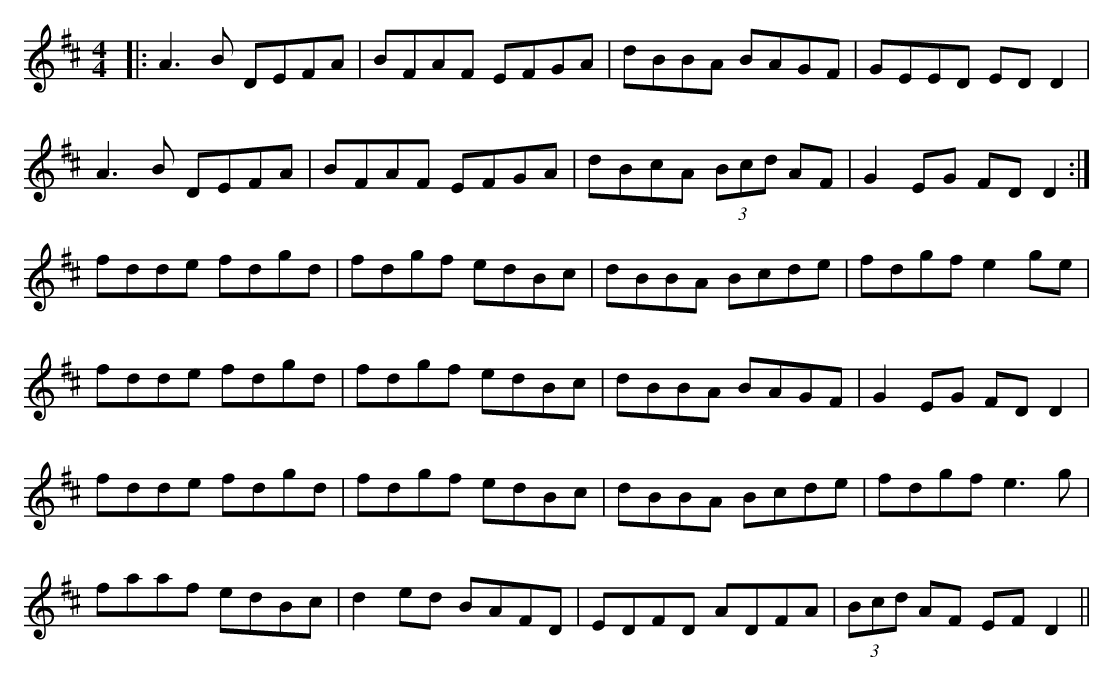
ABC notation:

X:1
M:4/4
K:D
|:A3B DEFA|BFAF EFGA|dBBA BAGF|GEED ED D2|
A3B DEFA|BFAF EFGA|dBcA (3Bcd AF|G2EG FDD2:|
fdde fdgd|fdgf edBc|dBBA Bcde|fdgf e2ge|
fdde fdgd|fdgf edBc|dBBA BAGF|G2EG FDD2|
fdde fdgd|fdgf edBc|dBBA Bcde|fdgf e3g|
faaf edBc|d2ed BAFD|EDFD ADFA|(3Bcd AF EFD2||
